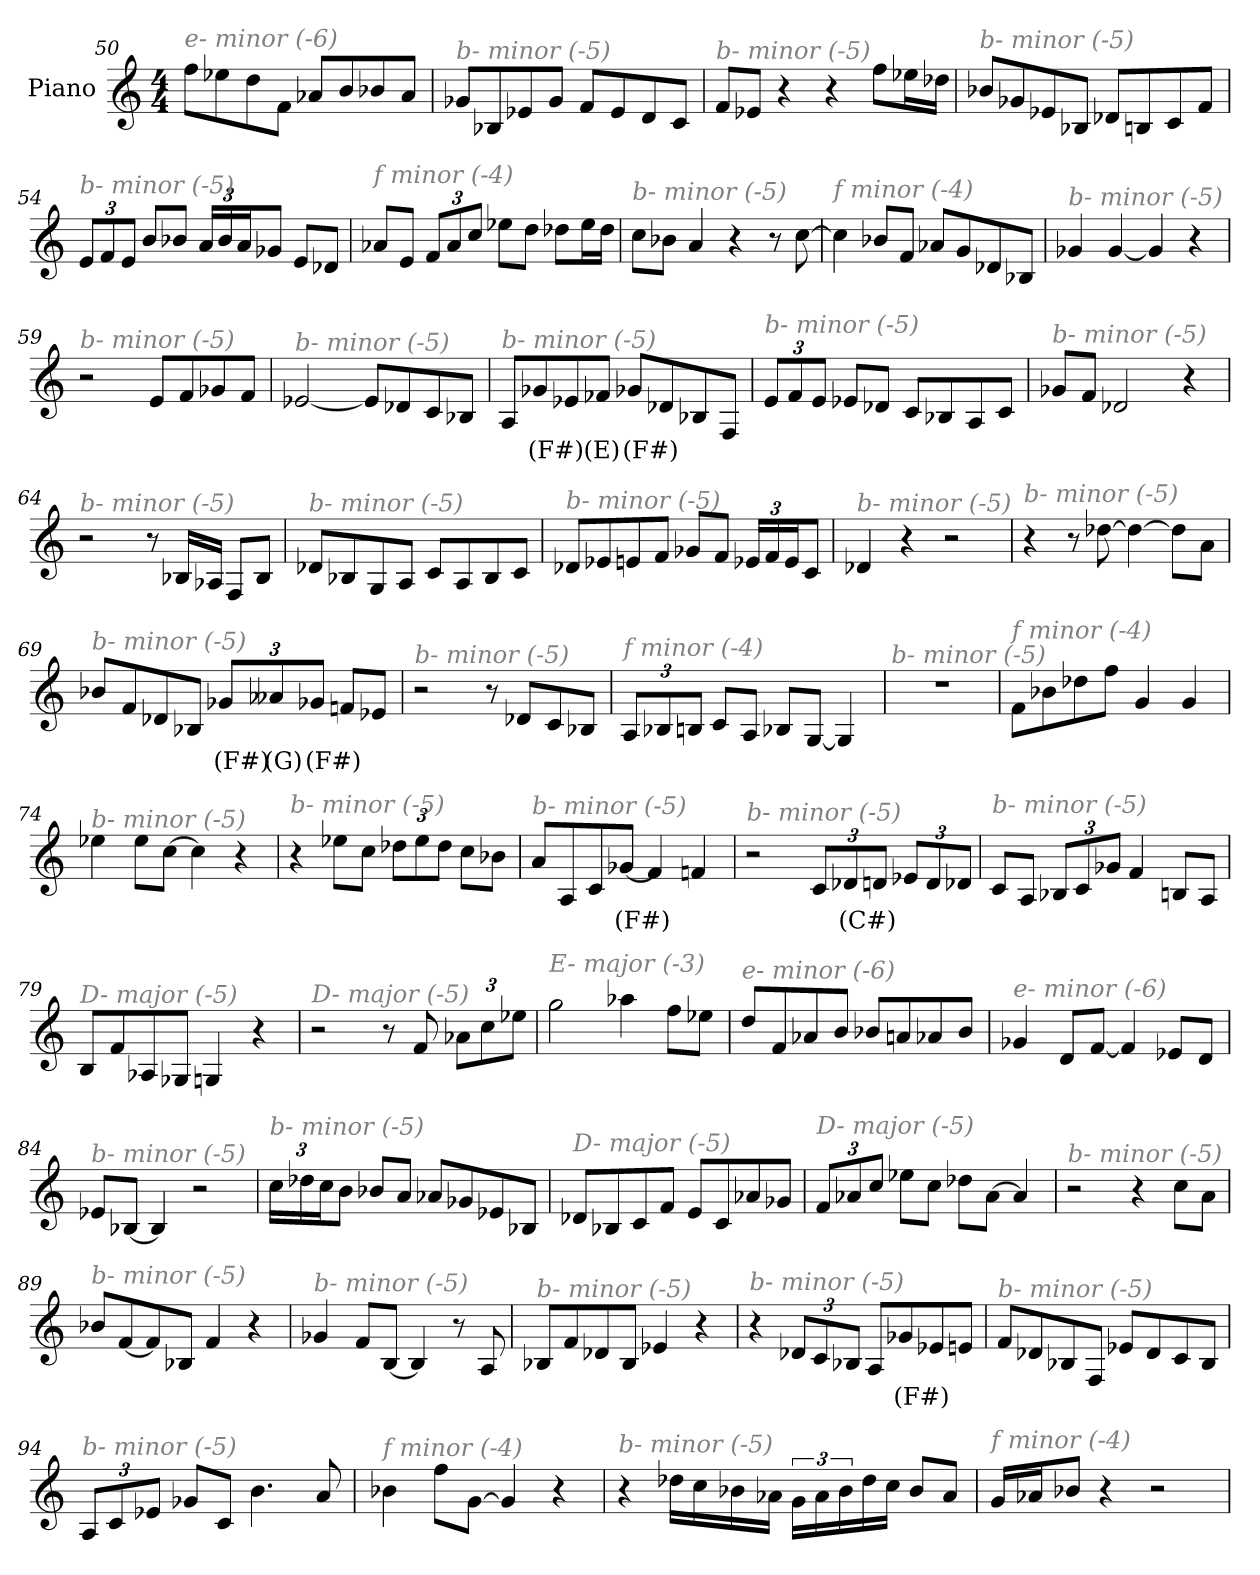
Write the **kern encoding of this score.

**kern	**text
*part1	*part1
*staff1	*staff1
*I"Piano	*
*I'Pno	*
*clefG2	*
*k[]	*
*M4/4	*
=50	=50
!LO:TX:i:color=#808080:t=e- minor (-6)	!
8ff\L	.
8ee-X\	.
8dd\	.
8f\J	.
8a-X/L	.
8b/	.
8b-X/	.
8a-/J	.
!!LO:LB:g=z
=51	=51
!LO:TX:i:color=#808080:t=b- minor (-5)	!
8g-X/L	.
8B-X/	.
8e-X/	.
8g-/J	.
8f/L	.
8e-/	.
8d/	.
8c/J	.
=52	=52
!LO:TX:i:color=#808080:t=b- minor (-5)	!
8f/L	.
8e-X/J	.
4r	.
4r	.
8ff\L	.
16ee-X\L	.
16dd-X\JJ	.
=53	=53
!LO:TX:i:color=#808080:t=b- minor (-5)	!
8b-X/L	.
8g-X/	.
8e-X/	.
8B-X/J	.
8d-X/L	.
8Bn/	.
8c/	.
8f/J	.
=54	=54
*Xbrackettup	*
!LO:TX:i:color=#808080:t=b- minor (-5)	!
12e/L	.
12f/	.
12e/J	.
8b/L	.
8b-X/J	.
24a/LL	.
24b-/	.
24a/J	.
8g-X/J	.
8e/L	.
8d-X/J	.
!!LO:LB:g=z
=55	=55
!LO:TX:i:color=#808080:t=f minor (-4)	!
8a-X/L	.
8e/J	.
12f/L	.
12a-/	.
12cc/J	.
8ee-X\L	.
8dd\J	.
8dd-X\L	.
16ee-\L	.
16dd-\JJ	.
=56	=56
!LO:TX:i:color=#808080:t=b- minor (-5)	!
8cc\L	.
8b-X\J	.
4a/	.
4r	.
8r	.
[8cc\	.
=57	=57
!LO:TX:i:color=#808080:t=f minor (-4)	!
4cc\]	.
8b-X/L	.
8f/J	.
8a-X/L	.
8g/	.
8d-X/	.
8B-X/J	.
=58	=58
!LO:TX:i:color=#808080:t=b- minor (-5)	!
4g-X/	.
[4g-/	.
4g-/]	.
4r	.
!!LO:LB:g=z
=59	=59
!LO:TX:i:color=#808080:t=b- minor (-5)	!
2r	.
8e/L	.
8f/	.
8g-X/	.
8f/J	.
=60	=60
!LO:TX:i:color=#808080:t=b- minor (-5)	!
[2e-X/	.
8e-/L]	.
8d-X/	.
8c/	.
8B-X/J	.
=61	=61
!LO:TX:i:color=#808080:t=b- minor (-5)	!
8A/L	.
8g-Xi/	(F#)
8e-X/	.
8f-Xj/J	(E)
8g-Xi/L	(F#)
8d-X/	.
8B-X/	.
8F/J	.
=62	=62
!LO:TX:i:color=#808080:t=b- minor (-5)	!
12e/L	.
12f/	.
12e/J	.
8e-X/L	.
8d-X/J	.
8c/L	.
8B-X/	.
8A/	.
8c/J	.
!!LO:LB:g=z
=63	=63
!LO:TX:i:color=#808080:t=b- minor (-5)	!
8g-X/L	.
8f/J	.
2d-X/	.
4r	.
=64	=64
!LO:TX:i:color=#808080:t=b- minor (-5)	!
2r	.
8r	.
16B-X/LL	.
16A-X/JJ	.
8F/L	.
8B-/J	.
=65	=65
!LO:TX:i:color=#808080:t=b- minor (-5)	!
8d-X/L	.
8B-X/	.
8G/	.
8A/J	.
8c/L	.
8A/	.
8B-/	.
8c/J	.
=66	=66
!LO:TX:i:color=#808080:t=b- minor (-5)	!
8d-X/L	.
8e-X/	.
8en/	.
8f/J	.
8g-X/L	.
8f/J	.
24e-X/LL	.
24f/	.
24e-/J	.
8c/J	.
=67	=67
!LO:TX:i:color=#808080:t=b- minor (-5)	!
4d-X/	.
4r	.
2r	.
!!LO:LB:g=z
=68	=68
!LO:TX:i:color=#808080:t=b- minor (-5)	!
4r	.
8r	.
[8dd-X\	.
4dd-\_	.
8dd-\L]	.
8a\J	.
=69	=69
!LO:TX:i:color=#808080:t=b- minor (-5)	!
8b-X/L	.
8f/	.
8d-X/	.
8B-X/J	.
12g-Xi/L	(F#)
12a--Xj/	(G)
12g-Xi/J	(F#)
8fn/L	.
8e-X/J	.
=70	=70
!LO:TX:i:color=#808080:t=b- minor (-5)	!
2r	.
8r	.
8d-X/L	.
8c/	.
8B-X/J	.
=71	=71
!LO:TX:i:color=#808080:t=f minor (-4)	!
12A/L	.
12B-X/	.
12Bn/J	.
8c/L	.
8A/J	.
8B-X/L	.
[8G/J	.
4G/]	.
=72	=72
!LO:TX:i:color=#808080:t=b- minor (-5)	!
1r	.
!!LO:LB:g=z
=73	=73
!LO:TX:i:color=#808080:t=f minor (-4)	!
8f\L	.
8b-X\	.
8dd-X\	.
8ff\J	.
4g/	.
4g/	.
=74	=74
!LO:TX:i:color=#808080:t=b- minor (-5)	!
4ee-X\	.
8ee-\L	.
[8cc\J	.
4cc\]	.
4r	.
=75	=75
!LO:TX:i:color=#808080:t=b- minor (-5)	!
4r	.
8ee-X\L	.
8cc\J	.
12dd-X\L	.
12ee-\	.
12dd-\J	.
8cc\L	.
8b-X\J	.
=76	=76
!LO:TX:i:color=#808080:t=b- minor (-5)	!
8a/L	.
8A/	.
8c/	.
[8g-Xi/J	(F#)
4f#/]	.
4fn/	.
=77	=77
!LO:TX:i:color=#808080:t=b- minor (-5)	!
2r	.
12c/L	.
12d-Xi/	(C#)
12d/J	.
12e-X/L	.
12d/	.
12d-X/J	.
!!LO:LB:g=z
=78	=78
!LO:TX:i:color=#808080:t=b- minor (-5)	!
8c/L	.
8A/J	.
12B-X/L	.
12c/	.
12g-X/J	.
4f/	.
8Bn/L	.
8A/J	.
=79	=79
!LO:TX:i:color=#808080:t=D- major (-5)	!
8B/L	.
8f/	.
8A-X/	.
8G-X/J	.
4Gn/	.
4r	.
=80	=80
!LO:TX:i:color=#808080:t=D- major (-5)	!
2r	.
8r	.
8f/	.
12a-X\L	.
12cc\	.
12ee-X\J	.
=81	=81
!LO:TX:i:color=#808080:t=E- major (-3)	!
2gg\	.
4aa-X\	.
8ff\L	.
8ee-X\J	.
!!LO:LB:g=z
=82	=82
!LO:TX:i:color=#808080:t=e- minor (-6)	!
8dd/L	.
8f/	.
8a-X/	.
8b/J	.
8b-X/L	.
8an/	.
8a-X/	.
8b-/J	.
=83	=83
!LO:TX:i:color=#808080:t=e- minor (-6)	!
4g-X/	.
8d/L	.
[8f/J	.
4f/]	.
8e-X/L	.
8d/J	.
=84	=84
!LO:TX:i:color=#808080:t=b- minor (-5)	!
8e-X/L	.
[8B-X/J	.
4B-/]	.
2r	.
=85	=85
!LO:TX:i:color=#808080:t=b- minor (-5)	!
24cc\LL	.
24dd-X\	.
24cc\J	.
8b\J	.
8b-X/L	.
8a/J	.
8a-X/L	.
8g-X/	.
8e-X/	.
8B-X/J	.
!!LO:LB:g=z
=86	=86
!LO:TX:i:color=#808080:t=D- major (-5)	!
8d-X/L	.
8B-X/	.
8c/	.
8f/J	.
8e/L	.
8c/	.
8a-X/	.
8g-X/J	.
=87	=87
!LO:TX:i:color=#808080:t=D- major (-5)	!
12f/L	.
12a-X/	.
12cc/J	.
8ee-X\L	.
8cc\J	.
8dd-X\L	.
[8a-\J	.
4a-/]	.
=88	=88
!LO:TX:i:color=#808080:t=b- minor (-5)	!
2r	.
4r	.
8cc\L	.
8a\J	.
=89	=89
!LO:TX:i:color=#808080:t=b- minor (-5)	!
8b-X/L	.
[8f/	.
8f/]	.
8B-X/J	.
4f/	.
4r	.
=90	=90
!LO:TX:i:color=#808080:t=b- minor (-5)	!
4g-X/	.
8f/L	.
[8B/J	.
4B/]	.
8r	.
8A/	.
!!LO:PB:g=z
=91	=91
!LO:TX:i:color=#808080:t=b- minor (-5)	!
8B-X/L	.
8f/	.
8d-X/	.
8B-/J	.
4e-X/	.
4r	.
=92	=92
!LO:TX:i:color=#808080:t=b- minor (-5)	!
4r	.
12d-X/L	.
12c/	.
12B-X/J	.
8A/L	.
8g-Xi/	(F#)
8e-X/	.
8en/J	.
=93	=93
!LO:TX:i:color=#808080:t=b- minor (-5)	!
8f/L	.
8d-X/	.
8B-X/	.
8F/J	.
8e-X/L	.
8d-/	.
8c/	.
8B-/J	.
=94	=94
!LO:TX:i:color=#808080:t=b- minor (-5)	!
12A/L	.
12c/	.
12e-X/J	.
8g-X/L	.
8c/J	.
4.b\	.
8a/	.
!!LO:LB:g=z
=95	=95
!LO:TX:i:color=#808080:t=f minor (-4)	!
4b-X\	.
8ff\L	.
[8g\J	.
4g/]	.
4r	.
=96	=96
!LO:TX:i:color=#808080:t=b- minor (-5)	!
4r	.
16dd-X\LL	.
16cc\	.
16b-X\	.
16a-X\JJ	.
*brackettup	*
24g\LL	.
24a-\	.
24b-\	.
16dd-\	.
16cc\JJ	.
8b-/L	.
8a-/J	.
=97	=97
!LO:TX:i:color=#808080:t=f minor (-4)	!
16g/LL	.
16a-X/J	.
8b-X/J	.
4r	.
2r	.
=	=
*-	*-
